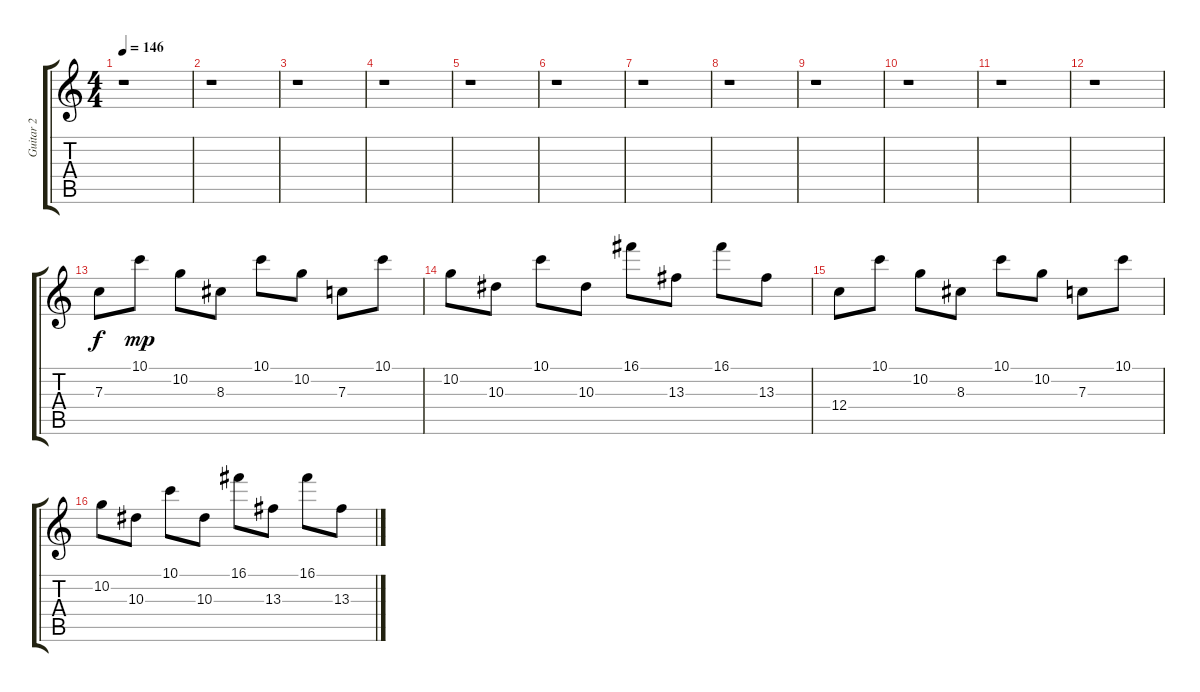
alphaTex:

\track ("Guitar 2" "Guitar 2") {instrument distortionguitar}
\staff {score tabs}
\tuning (D4 A3 F3 C3 G2 C2) {hide}
\ts (4 4)
\tempo 146
\clef g2
\ks c
r.1{dy f} |
r.1 |
r.1 |
r.1 |
r.1 |
r.1 |
r.1 |
r.1 |
r.1 |
r.1 |
r.1 |
r.1 |
7.3.8 10.1.8{dy mp} 10.2.8 8.3.8 10.1.8 10.2.8 7.3.8 10.1.8 |
10.2.8 10.3.8 10.1.8 10.3.8 16.1.8 13.3.8 16.1.8 13.3.8 |
12.4.8 10.1.8 10.2.8 8.3.8 10.1.8 10.2.8 7.3.8 10.1.8 |
10.2.8 10.3.8 10.1.8 10.3.8 16.1.8 13.3.8 16.1.8 13.3.8
